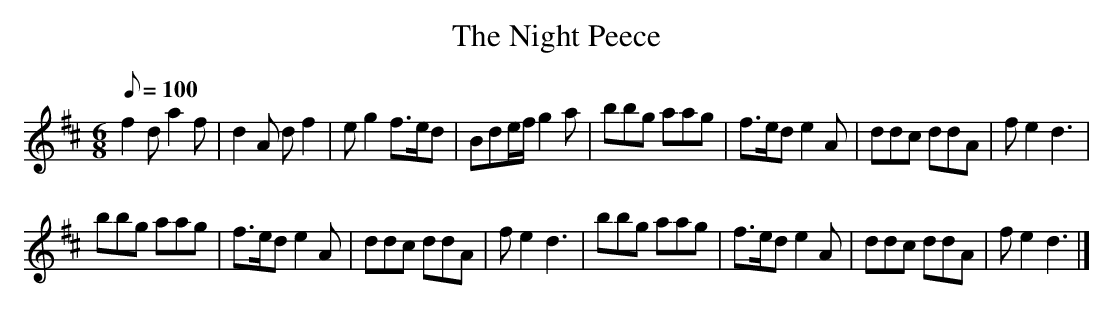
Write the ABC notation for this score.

X:1
T:The Night Peece
M:6/8
L:1/8
Q:100
K:D
f2d a2f | d2A df2 | eg2 f>ed | Bde/2f/2 g2a | bbg aag | f>ed e2A | ddc ddA | fe2 d3 |
bbg aag | f>ed e2A | ddc ddA | fe2 d3 | bbg aag | f>ed e2A | ddc ddA | fe2 d3 |]
